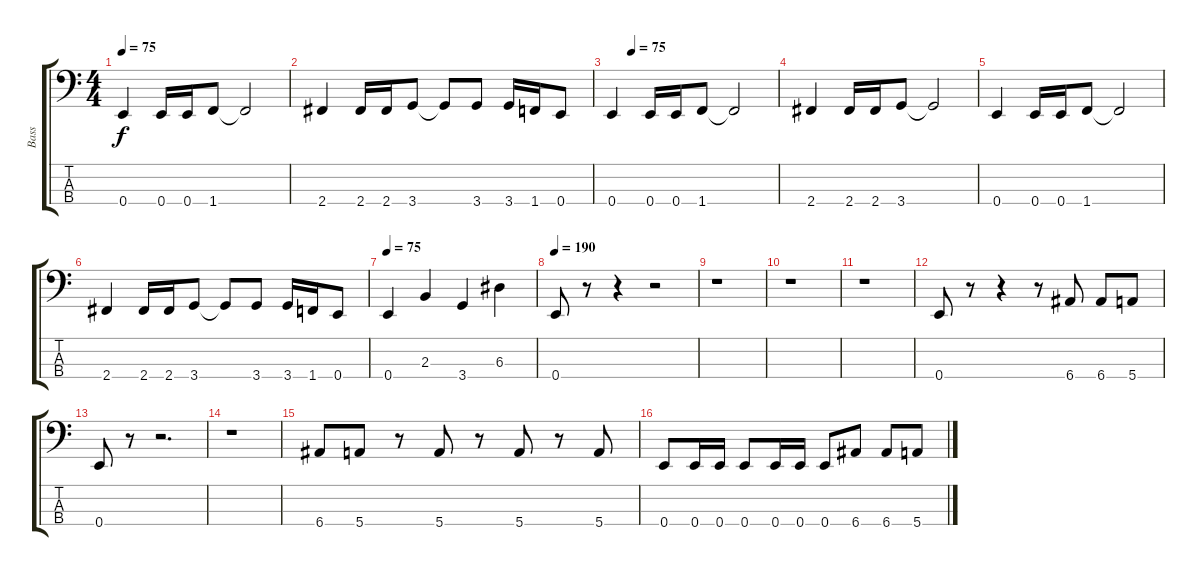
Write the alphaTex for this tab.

\track ("Bass" "Bass") {instrument electricbassfinger}
\staff {score tabs}
\tuning (G2 D2 A1 E1) {hide}
\ts (4 4)
\tempo 75
\clef f4
\ks c
0.4.4{dy f} 0.4.16 0.4.16 1.4.8 1.4{t}.2 |
2.4.4 2.4.16 2.4.16 3.4.8 3.4{t}.8 3.4.8 3.4.16 1.4.16 0.4.8 |
\tempo (75 0.125)
0.4.4 0.4.16 0.4.16 1.4.8 1.4{t}.2 |
2.4.4 2.4.16 2.4.16 3.4.8 3.4{t}.2 |
0.4.4 0.4.16 0.4.16 1.4.8 1.4{t}.2 |
2.4.4 2.4.16 2.4.16 3.4.8 3.4{t}.8 3.4.8 3.4.16 1.4.16 0.4.8 |
\tempo 75
0.4.4 2.3.4 3.4.4 6.3.4 |
\tempo 190
0.4.8 r.8 r.4 r.2 |
r.1 |
r.1 |
r.1 |
0.4.8 r.8 r.4 r.8 6.4.8 6.4.8 5.4.8 |
0.4.8 r.8 r.2{d} |
r.1 |
6.4.8 5.4.8 r.8 5.4.8 r.8 5.4.8 r.8 5.4.8 |
0.4.8 0.4.16 0.4.16 0.4.8 0.4.16 0.4.16 0.4.8 6.4.8 6.4.8 5.4.8
